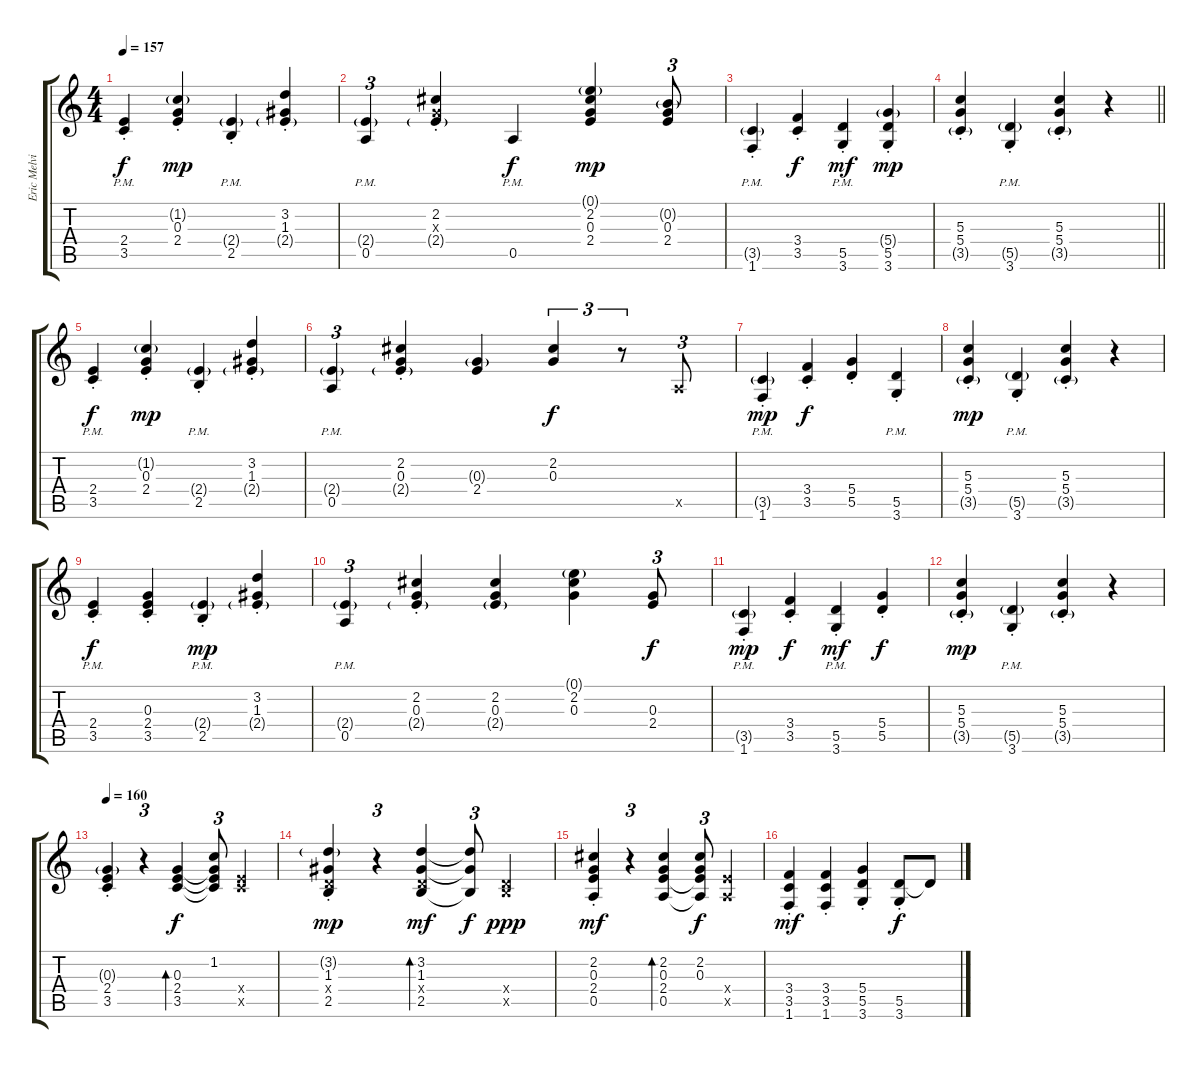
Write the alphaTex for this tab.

\track ("Eric Melvin" "Eric Melvi") {instrument electricguitarjazz}
\staff {score tabs}
\tuning (E4 B3 G3 D3 A2 E2) {hide}
\ts (4 4)
\tempo 157
\clef g2
\ks c
(2.4{pm st} 3.5{pm st}).4{dy f} (1.2{g st} 0.3{st} 2.4{st}).4{dy mp} (2.4{g pm st} 2.5{pm st}).4 (3.2{st} 1.3{st} 2.4{g st}).4 |
(2.4{g pm} 0.5{pm}).4{tu (3 2)} (2.2{st} 0.3{st x} 2.4{g st}).4 0.5{pm}.4{dy f} (0.1{g} 2.2 0.3 2.4).4{dy mp} (0.2{g} 0.3 2.4).8{tu (3 2)} |
(3.5{g pm st} 1.6{pm st}).4 (3.4{st} 3.5{st}).4{dy f} (5.5{pm st} 3.6{pm st}).4{dy mf} (5.4{g st} 5.5{st} 3.6{st}).4{dy mp} |
\barLineRight lightlight
(5.3{st} 5.4{st} 3.5{g st}).4 (5.5{g pm st} 3.6{pm st}).4 (5.3{st} 5.4{st} 3.5{g st}).4 r.4 |
\section ("" "")
(2.4{pm st} 3.5{pm st}).4{dy f} (1.2{g st} 0.3{st} 2.4{st}).4{dy mp} (2.4{g pm st} 2.5{pm st}).4 (3.2{st} 1.3{st} 2.4{g st}).4 |
(2.4{g pm} 0.5{pm}).4{tu (3 2)} (2.2{st} 0.3{st} 2.4{g st}).4 (0.3{g} 2.4).4 (2.2 0.3).4{tu (3 2) dy f} r.8{tu (3 2)} 0.5{x}.8{tu (3 2)} |
(3.5{g pm st} 1.6{pm st}).4{dy mp} (3.4{st} 3.5{st}).4{dy f} (5.4{st} 5.5{st}).4 (5.5{pm st} 3.6{pm st}).4 |
(5.3{st} 5.4{st} 3.5{g st}).4{dy mp} (5.5{g pm st} 3.6{pm st}).4 (5.3{st} 5.4{st} 3.5{g st}).4 r.4 |
(2.4{pm st} 3.5{pm st}).4{dy f} (0.3{st} 2.4{st} 3.5{st}).4 (2.4{g pm st} 2.5{pm st}).4{dy mp} (3.2{st} 1.3{st} 2.4{g st}).4 |
(2.4{g pm} 0.5{pm}).4{tu (3 2)} (2.2{st} 0.3{st} 2.4{g st}).4 (2.2 0.3 2.4{g}).4 (0.1{g} 2.2 0.3).4 (0.3 2.4).8{tu (3 2) dy f} |
(3.5{g pm st} 1.6{pm st}).4{dy mp} (3.4{st} 3.5{st}).4{dy f} (5.5{pm st} 3.6{pm st}).4{dy mf} (5.4{st} 5.5{st}).4{dy f} |
(5.3{st} 5.4{st} 3.5{g st}).4{dy mp} (5.5{g pm st} 3.6{pm st}).4 (5.3{st} 5.4{st} 3.5{g st}).4 r.4 |
\tempo 160
(0.3{g st} 2.4{st} 3.5{st}).4 r.4{tu (3 2)} (0.3 2.4 3.5).4{bd 120 dy f} (1.2 0.3{t} 2.4{t} 3.5{t}).8{tu (3 2)} (2.4{x} 3.5{x}).4 |
(3.2{g st} 1.3{st} 0.4{st x} 2.5{st}).4{dy mp} r.4{tu (3 2)} (3.2 1.3 0.4{x} 2.5).4{bd 120 dy mf} (3.2{t} 1.3{t} 2.5{t}).8{tu (3 2) dy f} (0.4{x} 2.5{x}).4{dy ppp} |
(2.2{st} 0.3{st} 2.4{st} 0.5{st}).4{dy mf} r.4{tu (3 2)} (2.2 0.3 2.4 0.5).4{bd 120} (2.2 0.3 2.4{t} 0.5{t}).8{tu (3 2) dy f} (2.4{x} 0.5{x}).4 |
(3.4{st} 3.5{st} 1.6{st}).4{dy mf} (3.4{st} 3.5{st} 1.6{st}).4 (5.4{st} 5.5{st} 3.6{st}).4 (5.5 3.6{st}).8{dy f} 5.5{ss t}.8
